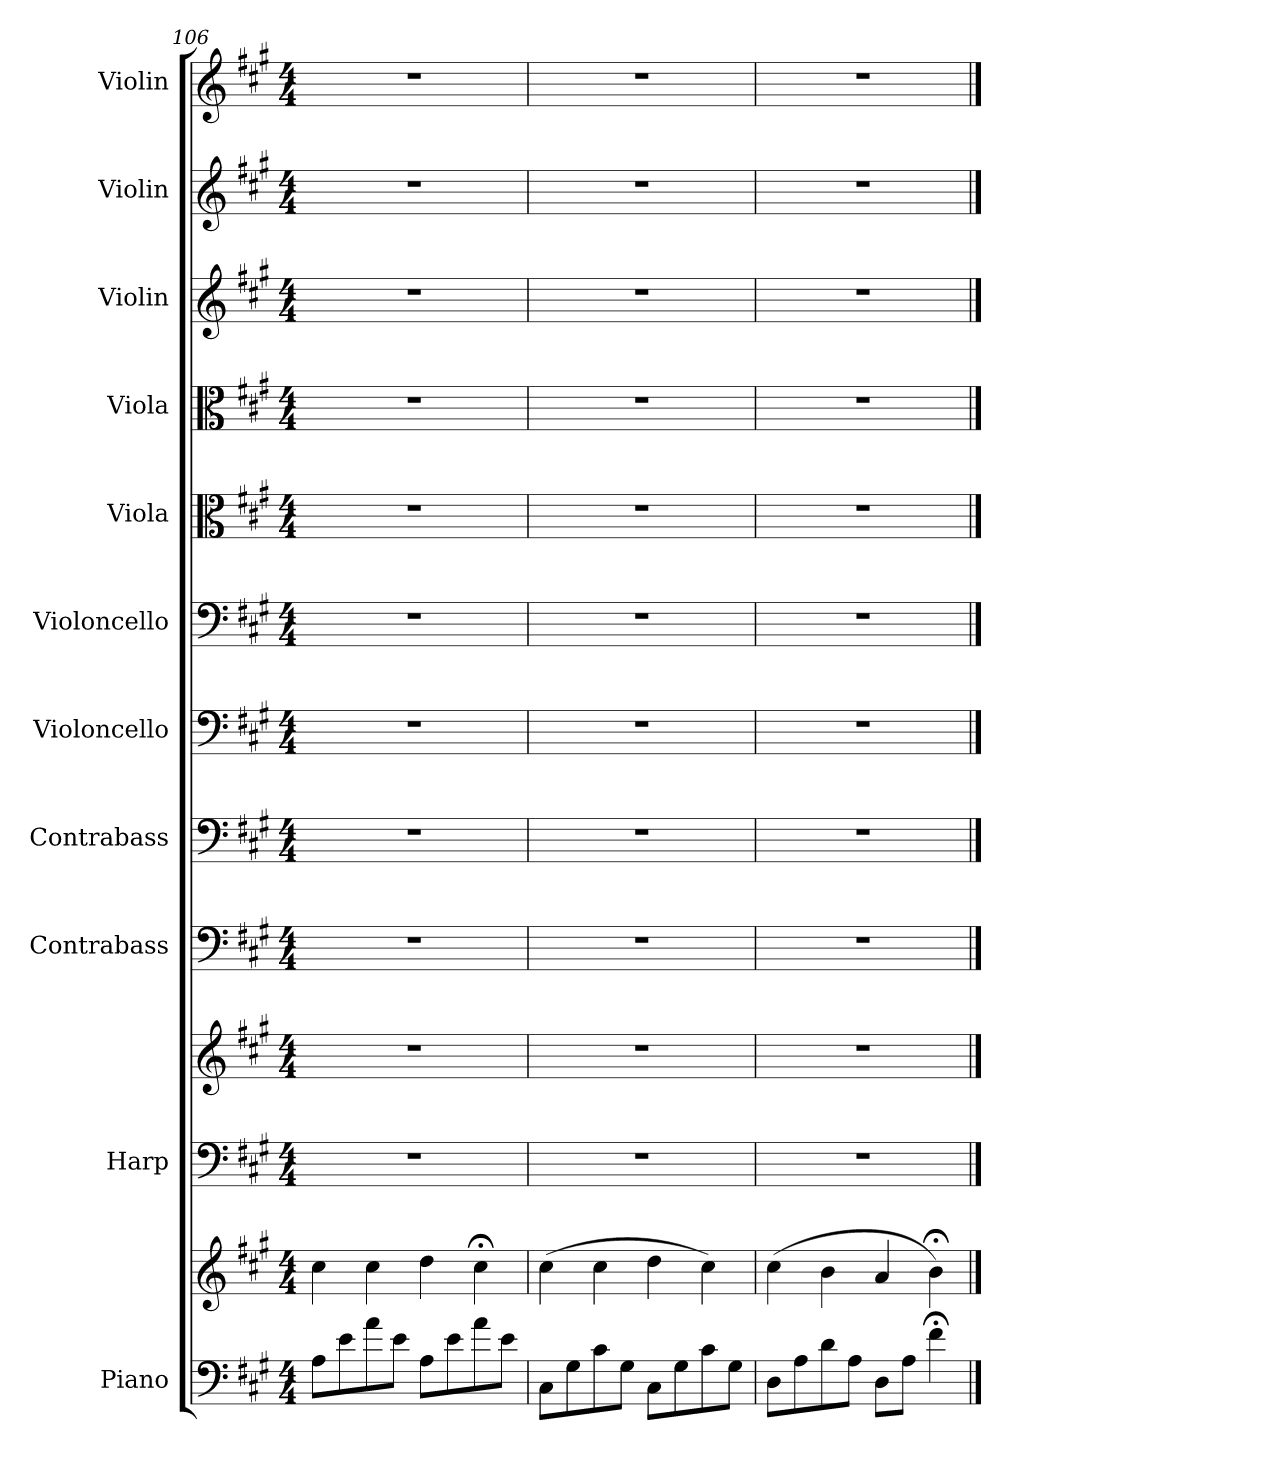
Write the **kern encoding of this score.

**kern	**kern	**kern	**kern	**kern	**kern	**kern	**kern	**kern	**kern	**kern	**kern	**kern
*part11	*part11	*part10	*part10	*part9	*part8	*part7	*part6	*part5	*part4	*part3	*part2	*part1
*staff13	*staff12	*staff11	*staff10	*staff9	*staff8	*staff7	*staff6	*staff5	*staff4	*staff3	*staff2	*staff1
*I"Piano	*	*I"Harp	*	*I"Contrabass	*I"Contrabass	*I"Violoncello	*I"Violoncello	*I"Viola	*I"Viola	*I"Violin	*I"Violin	*I"Violin
*I'Pno.	*	*I'Hrp.	*	*I'Cb.	*I'Cb.	*I'Vc.	*I'Vc.	*I'Vla.	*I'Vla.	*I'Vln.	*I'Vln.	*I'Vln.
*clefF4	*clefG2	*clefF4	*clefG2	*clefF4	*clefF4	*clefF4	*clefF4	*clefC3	*clefC3	*clefG2	*clefG2	*clefG2
*	*	*	*	*ITrd7c12	*ITrd7c12	*	*	*	*	*	*	*
*k[f#c#g#]	*k[f#c#g#]	*k[f#c#g#]	*k[f#c#g#]	*k[f#c#g#]	*k[f#c#g#]	*k[f#c#g#]	*k[f#c#g#]	*k[f#c#g#]	*k[f#c#g#]	*k[f#c#g#]	*k[f#c#g#]	*k[f#c#g#]
*M4/4	*M4/4	*M4/4	*M4/4	*M4/4	*M4/4	*M4/4	*M4/4	*M4/4	*M4/4	*M4/4	*M4/4	*M4/4
=106	=106	=106	=106	=106	=106	=106	=106	=106	=106	=106	=106	=106
*	*	*	*	*	*	*	*	*	*	*	*	*^
*	*	*	*	*	*	*	*	*	*	*	*	*	*^
8A\L	4cc#\	1r	1r	1r	1r	1r	1r	1r	1r	1r	1r	1r	4ryy	2.ryy
8e\	.	.	.	.	.	.	.	.	.	.	.	.	.	.
*	*	*	*	*	*	*	*	*	*	*	*	*MM77	*	*
8a\	4cc#\	.	.	.	.	.	.	.	.	.	.	.	2.ryy	.
8e\J	.	.	.	.	.	.	.	.	.	.	.	.	.	.
8A\L	4dd\	.	.	.	.	.	.	.	.	.	.	.	.	.
8e\	.	.	.	.	.	.	.	.	.	.	.	.	.	.
*	*	*	*	*	*	*	*	*	*	*	*	*MM50	*	*
8a\	4cc#;<\	.	.	.	.	.	.	.	.	.	.	.	.	4ryy
8e\J	.	.	.	.	.	.	.	.	.	.	.	.	.	.
*	*	*	*	*	*	*	*	*	*	*	*	*v	*v	*v
!!LO:PB:g=z
=107	=107	=107	=107	=107	=107	=107	=107	=107	=107	=107	=107	=107
*	*	*	*	*	*	*	*	*	*	*	*	*MM76
8C#\L	(>4cc#\	1r	1r	1r	1r	1r	1r	1r	1r	1r	1r	1r
8G#\	.	.	.	.	.	.	.	.	.	.	.	.
8c#\	4cc#\	.	.	.	.	.	.	.	.	.	.	.
8G#\J	.	.	.	.	.	.	.	.	.	.	.	.
8C#\L	4dd\	.	.	.	.	.	.	.	.	.	.	.
8G#\	.	.	.	.	.	.	.	.	.	.	.	.
8c#\	4cc#\)	.	.	.	.	.	.	.	.	.	.	.
8G#\J	.	.	.	.	.	.	.	.	.	.	.	.
=108	=108	=108	=108	=108	=108	=108	=108	=108	=108	=108	=108	=108
*	*	*	*	*	*	*	*	*	*	*	*	*^
8D\L	(>4cc#\	1r	1r	1r	1r	1r	1r	1r	1r	1r	1r	1r	2ryy
8A\	.	.	.	.	.	.	.	.	.	.	.	.	.
8d\	4b\	.	.	.	.	.	.	.	.	.	.	.	.
8A\J	.	.	.	.	.	.	.	.	.	.	.	.	.
*	*	*	*	*	*	*	*	*	*	*	*	*MM50	*
8D\L	4a/	.	.	.	.	.	.	.	.	.	.	.	2ryy
8A\J	.	.	.	.	.	.	.	.	.	.	.	.	.
4f#;<\	4b;<\)	.	.	.	.	.	.	.	.	.	.	.	.
*	*	*	*	*	*	*	*	*	*	*	*	*v	*v
==	==	==	==	==	==	==	==	==	==	==	==	==
*-	*-	*-	*-	*-	*-	*-	*-	*-	*-	*-	*-	*-
